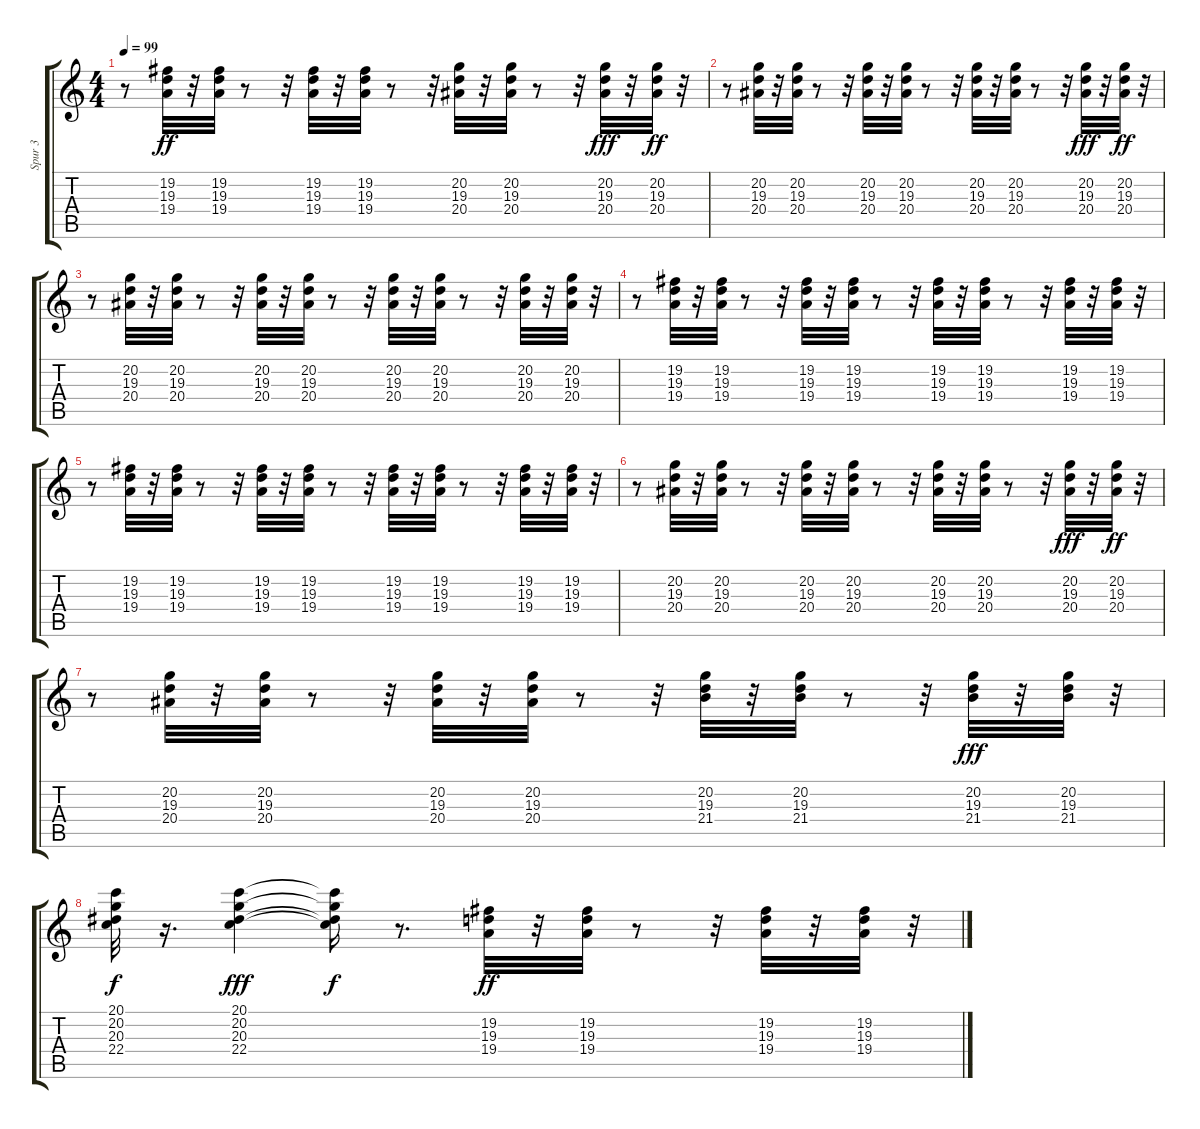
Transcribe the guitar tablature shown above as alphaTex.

\track ("Spur 3" "Spur 3") {instrument acousticgrandpiano}
\staff {score tabs}
\tuning (E4 B3 G3 D3 A2 E2) {hide}
\ts (4 4)
\tempo 99
\clef g2
\ks c
r.8{dy ff} (19.2 19.3 19.4).32 r.32 (19.2 19.3 19.4).32 r.8 r.32 (19.2 19.3 19.4).32 r.32 (19.2 19.3 19.4).32 r.8 r.32 (20.2 19.3 20.4).32 r.32 (20.2 19.3 20.4).32 r.8 r.32 (20.2 19.3 20.4).32{dy fff} r.32 (20.2 19.3 20.4).32{dy ff} r.32 |
r.8 (20.2 19.3 20.4).32 r.32 (20.2 19.3 20.4).32 r.8 r.32 (20.2 19.3 20.4).32 r.32 (20.2 19.3 20.4).32 r.8 r.32 (20.2 19.3 20.4).32 r.32 (20.2 19.3 20.4).32 r.8 r.32 (20.2 19.3 20.4).32{dy fff} r.32 (20.2 19.3 20.4).32{dy ff} r.32 |
r.8 (20.2 19.3 20.4).32 r.32 (20.2 19.3 20.4).32 r.8 r.32 (20.2 19.3 20.4).32 r.32 (20.2 19.3 20.4).32 r.8 r.32 (20.2 19.3 20.4).32 r.32 (20.2 19.3 20.4).32 r.8 r.32 (20.2 19.3 20.4).32 r.32 (20.2 19.3 20.4).32 r.32 |
r.8 (19.2 19.3 19.4).32 r.32 (19.2 19.3 19.4).32 r.8 r.32 (19.2 19.3 19.4).32 r.32 (19.2 19.3 19.4).32 r.8 r.32 (19.2 19.3 19.4).32 r.32 (19.2 19.3 19.4).32 r.8 r.32 (19.2 19.3 19.4).32 r.32 (19.2 19.3 19.4).32 r.32 |
r.8 (19.2 19.3 19.4).32 r.32 (19.2 19.3 19.4).32 r.8 r.32 (19.2 19.3 19.4).32 r.32 (19.2 19.3 19.4).32 r.8 r.32 (19.2 19.3 19.4).32 r.32 (19.2 19.3 19.4).32 r.8 r.32 (19.2 19.3 19.4).32 r.32 (19.2 19.3 19.4).32 r.32 |
r.8 (20.2 19.3 20.4).32 r.32 (20.2 19.3 20.4).32 r.8 r.32 (20.2 19.3 20.4).32 r.32 (20.2 19.3 20.4).32 r.8 r.32 (20.2 19.3 20.4).32 r.32 (20.2 19.3 20.4).32 r.8 r.32 (20.2 19.3 20.4).32{dy fff} r.32 (20.2 19.3 20.4).32{dy ff} r.32 |
r.8 (20.2 19.3 20.4).32 r.32 (20.2 19.3 20.4).32 r.8 r.32 (20.2 19.3 20.4).32 r.32 (20.2 19.3 20.4).32 r.8 r.32 (20.2 19.3 21.4).32 r.32 (20.2 19.3 21.4).32 r.8 r.32 (20.2 19.3 21.4).32{dy fff} r.32 (20.2 19.3 21.4).32 r.32 |
(20.1 20.2 20.3 22.4).32{dy f} r.16{d} (20.1 20.2 20.3 22.4).4{dy fff} (20.1{t} 20.2{t} 20.3{t} 22.4{t}).16{dy f} r.8{d} (19.2 19.3 19.4).32{dy ff} r.32 (19.2 19.3 19.4).32 r.8 r.32 (19.2 19.3 19.4).32 r.32 (19.2 19.3 19.4).32 r.32
